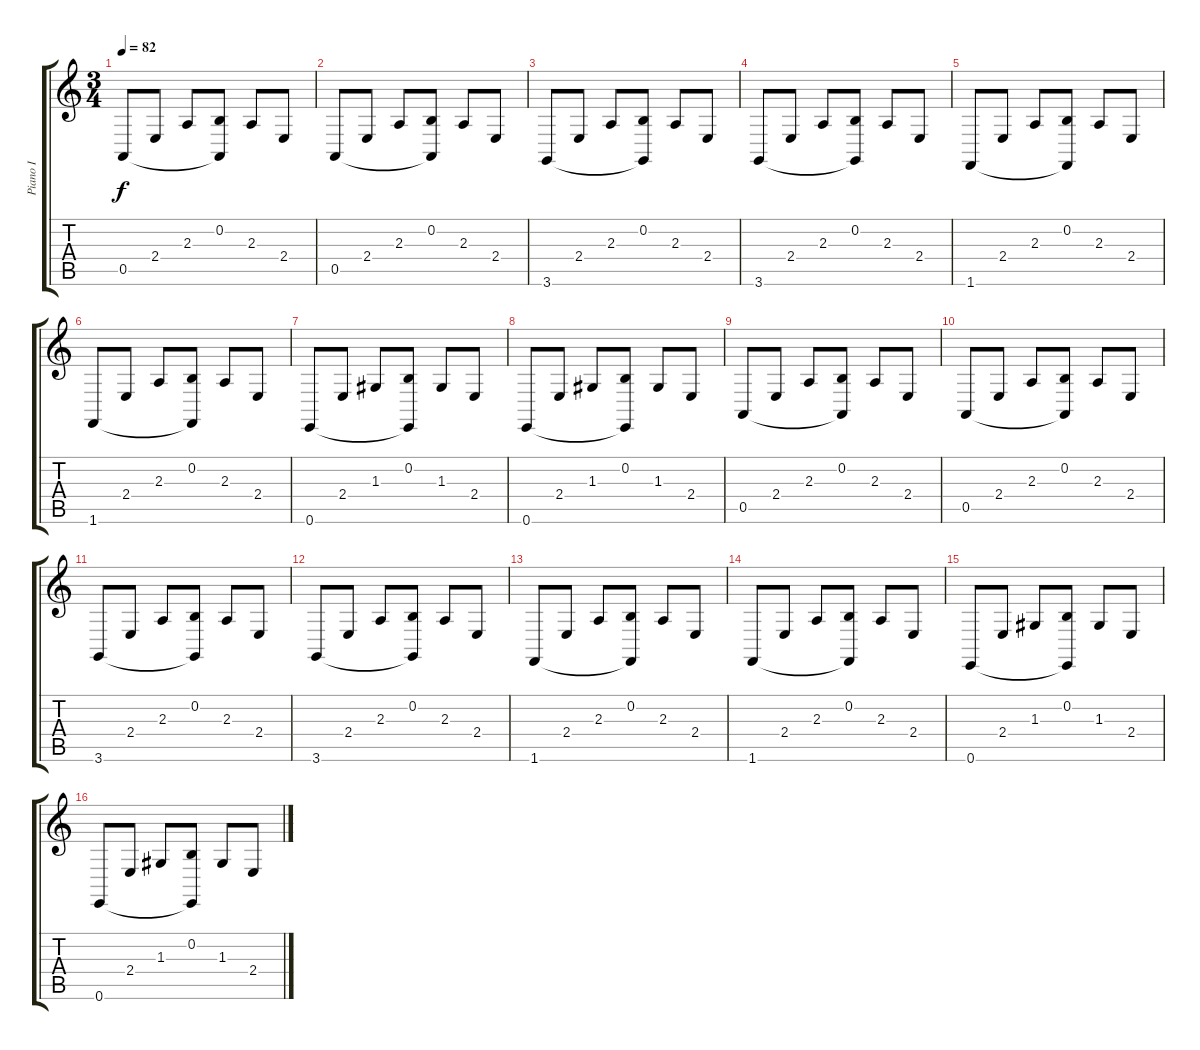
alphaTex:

\track ("Piano I" "Piano I") {instrument acousticgrandpiano}
\staff {score tabs}
\tuning (E4 B3 G3 D3 A2 E2) {hide}
\ts (3 4)
\tempo 82
\clef g2
\ks c
0.5.8{dy f} 2.4.8 2.3.8 (0.2 0.5{t}).8 2.3.8 2.4.8 |
0.5.8 2.4.8 2.3.8 (0.2 0.5{t}).8 2.3.8 2.4.8 |
3.6.8 2.4.8 2.3.8 (0.2 3.6{t}).8 2.3.8 2.4.8 |
3.6.8 2.4.8 2.3.8 (0.2 3.6{t}).8 2.3.8 2.4.8 |
1.6.8 2.4.8 2.3.8 (0.2 1.6{t}).8 2.3.8 2.4.8 |
1.6.8 2.4.8 2.3.8 (0.2 1.6{t}).8 2.3.8 2.4.8 |
0.6.8 2.4.8 1.3.8 (0.2 0.6{t}).8 1.3.8 2.4.8 |
0.6.8 2.4.8 1.3.8 (0.2 0.6{t}).8 1.3.8 2.4.8 |
0.5.8 2.4.8 2.3.8 (0.2 0.5{t}).8 2.3.8 2.4.8 |
0.5.8 2.4.8 2.3.8 (0.2 0.5{t}).8 2.3.8 2.4.8 |
3.6.8 2.4.8 2.3.8 (0.2 3.6{t}).8 2.3.8 2.4.8 |
3.6.8 2.4.8 2.3.8 (0.2 3.6{t}).8 2.3.8 2.4.8 |
1.6.8 2.4.8 2.3.8 (0.2 1.6{t}).8 2.3.8 2.4.8 |
1.6.8 2.4.8 2.3.8 (0.2 1.6{t}).8 2.3.8 2.4.8 |
0.6.8 2.4.8 1.3.8 (0.2 0.6{t}).8 1.3.8 2.4.8 |
0.6.8 2.4.8 1.3.8 (0.2 0.6{t}).8 1.3.8 2.4.8
